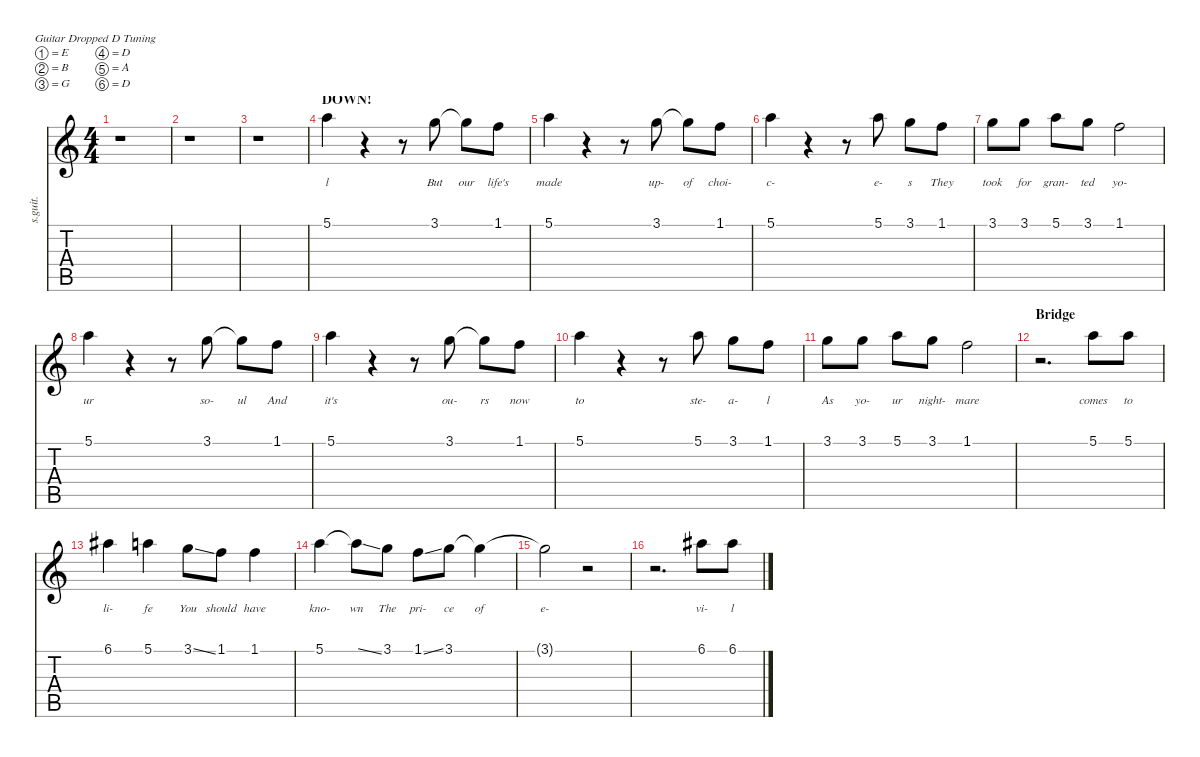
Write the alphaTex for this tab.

\defaultSystemsLayout 4
\hideDynamics
\bracketExtendMode nobrackets
\track ("Vocals - M. Shadows" "s.guit.") {instrument clarinet}
\staff {score tabs}
\tuning (E4 B3 G3 D3 A2 D2)
\displaytranspose 12
\ts (4 4)
\tempo (130 hide)
\clef g2
\ks c
r.1{dy f} |
r.1 |
r.1 |
\section ("" "DOWN!")
5.1.4{lyrics (0 "l") lyrics (1 "") lyrics (2 "") lyrics (3 "") lyrics (4 "")} r.4 r.8 3.1.8{lyrics (0 "But") lyrics (1 "") lyrics (2 "") lyrics (3 "") lyrics (4 "")} 3.1{t}.8{lyrics (0 "our") lyrics (1 "") lyrics (2 "") lyrics (3 "") lyrics (4 "")} 1.1.8{lyrics (0 "life's") lyrics (1 "") lyrics (2 "") lyrics (3 "") lyrics (4 "")} |
5.1.4{lyrics (0 "made") lyrics (1 "") lyrics (2 "") lyrics (3 "") lyrics (4 "")} r.4 r.8 3.1.8{lyrics (0 "up-") lyrics (1 "") lyrics (2 "") lyrics (3 "") lyrics (4 "")} 3.1{t}.8{lyrics (0 "of") lyrics (1 "") lyrics (2 "") lyrics (3 "") lyrics (4 "")} 1.1.8{lyrics (0 "choi-") lyrics (1 "") lyrics (2 "") lyrics (3 "") lyrics (4 "")} |
5.1.4{lyrics (0 "c-") lyrics (1 "") lyrics (2 "") lyrics (3 "") lyrics (4 "")} r.4 r.8 5.1.8{lyrics (0 "e-") lyrics (1 "") lyrics (2 "") lyrics (3 "") lyrics (4 "")} 3.1.8{lyrics (0 "s") lyrics (1 "") lyrics (2 "") lyrics (3 "") lyrics (4 "")} 1.1.8{lyrics (0 "They") lyrics (1 "") lyrics (2 "") lyrics (3 "") lyrics (4 "")} |
3.1.8{lyrics (0 "took") lyrics (1 "") lyrics (2 "") lyrics (3 "") lyrics (4 "")} 3.1.8{lyrics (0 "for") lyrics (1 "") lyrics (2 "") lyrics (3 "") lyrics (4 "")} 5.1.8{lyrics (0 "gran-") lyrics (1 "") lyrics (2 "") lyrics (3 "") lyrics (4 "")} 3.1.8{lyrics (0 "ted") lyrics (1 "") lyrics (2 "") lyrics (3 "") lyrics (4 "")} 1.1.2{lyrics (0 "yo-") lyrics (1 "") lyrics (2 "") lyrics (3 "") lyrics (4 "")} |
5.1.4{lyrics (0 "ur") lyrics (1 "") lyrics (2 "") lyrics (3 "") lyrics (4 "")} r.4 r.8 3.1.8{lyrics (0 "so-") lyrics (1 "") lyrics (2 "") lyrics (3 "") lyrics (4 "")} 3.1{t}.8{lyrics (0 "ul") lyrics (1 "") lyrics (2 "") lyrics (3 "") lyrics (4 "")} 1.1.8{lyrics (0 "And") lyrics (1 "") lyrics (2 "") lyrics (3 "") lyrics (4 "")} |
5.1.4{lyrics (0 "it's") lyrics (1 "") lyrics (2 "") lyrics (3 "") lyrics (4 "")} r.4 r.8 3.1.8{lyrics (0 "ou-") lyrics (1 "") lyrics (2 "") lyrics (3 "") lyrics (4 "")} 3.1{t}.8{lyrics (0 "rs") lyrics (1 "") lyrics (2 "") lyrics (3 "") lyrics (4 "")} 1.1.8{lyrics (0 "now") lyrics (1 "") lyrics (2 "") lyrics (3 "") lyrics (4 "")} |
5.1.4{lyrics (0 "to") lyrics (1 "") lyrics (2 "") lyrics (3 "") lyrics (4 "")} r.4 r.8 5.1.8{lyrics (0 "ste-") lyrics (1 "") lyrics (2 "") lyrics (3 "") lyrics (4 "")} 3.1.8{lyrics (0 "a-") lyrics (1 "") lyrics (2 "") lyrics (3 "") lyrics (4 "")} 1.1.8{lyrics (0 "l") lyrics (1 "") lyrics (2 "") lyrics (3 "") lyrics (4 "")} |
3.1.8{lyrics (0 "As") lyrics (1 "") lyrics (2 "") lyrics (3 "") lyrics (4 "")} 3.1.8{lyrics (0 "yo-") lyrics (1 "") lyrics (2 "") lyrics (3 "") lyrics (4 "")} 5.1.8{lyrics (0 "ur") lyrics (1 "") lyrics (2 "") lyrics (3 "") lyrics (4 "")} 3.1.8{lyrics (0 "night-") lyrics (1 "") lyrics (2 "") lyrics (3 "") lyrics (4 "")} 1.1.2{lyrics (0 "mare") lyrics (1 "") lyrics (2 "") lyrics (3 "") lyrics (4 "")} |
\section ("" "Bridge")
r.2{d} 5.1.8{lyrics (0 "comes") lyrics (1 "") lyrics (2 "") lyrics (3 "") lyrics (4 "")} 5.1.8{lyrics (0 "to") lyrics (1 "") lyrics (2 "") lyrics (3 "") lyrics (4 "")} |
6.1{acc #}.4{lyrics (0 "li-") lyrics (1 "") lyrics (2 "") lyrics (3 "") lyrics (4 "")} 5.1.4{lyrics (0 "fe") lyrics (1 "") lyrics (2 "") lyrics (3 "") lyrics (4 "")} 3.1{ss}.8{lyrics (0 "You") lyrics (1 "") lyrics (2 "") lyrics (3 "") lyrics (4 "")} 1.1.8{lyrics (0 "should") lyrics (1 "") lyrics (2 "") lyrics (3 "") lyrics (4 "")} 1.1.4{lyrics (0 "have") lyrics (1 "") lyrics (2 "") lyrics (3 "") lyrics (4 "")} |
5.1.4{lyrics (0 "kno-") lyrics (1 "") lyrics (2 "") lyrics (3 "") lyrics (4 "")} 5.1{ss t}.8{lyrics (0 "wn") lyrics (1 "") lyrics (2 "") lyrics (3 "") lyrics (4 "")} 3.1.8{lyrics (0 "The") lyrics (1 "") lyrics (2 "") lyrics (3 "") lyrics (4 "")} 1.1{ss}.8{lyrics (0 "pri-") lyrics (1 "") lyrics (2 "") lyrics (3 "") lyrics (4 "")} 3.1.8{lyrics (0 "ce") lyrics (1 "") lyrics (2 "") lyrics (3 "") lyrics (4 "")} 3.1{t}.4{lyrics (0 "of") lyrics (1 "") lyrics (2 "") lyrics (3 "") lyrics (4 "")} |
3.1{t}.2{lyrics (0 "e-") lyrics (1 "") lyrics (2 "") lyrics (3 "") lyrics (4 "")} r.2 |
r.2{d} 6.1{acc #}.8{lyrics (0 "vi-") lyrics (1 "") lyrics (2 "") lyrics (3 "") lyrics (4 "")} 6.1{acc #}.8{lyrics (0 "l") lyrics (1 "") lyrics (2 "") lyrics (3 "") lyrics (4 "")}
